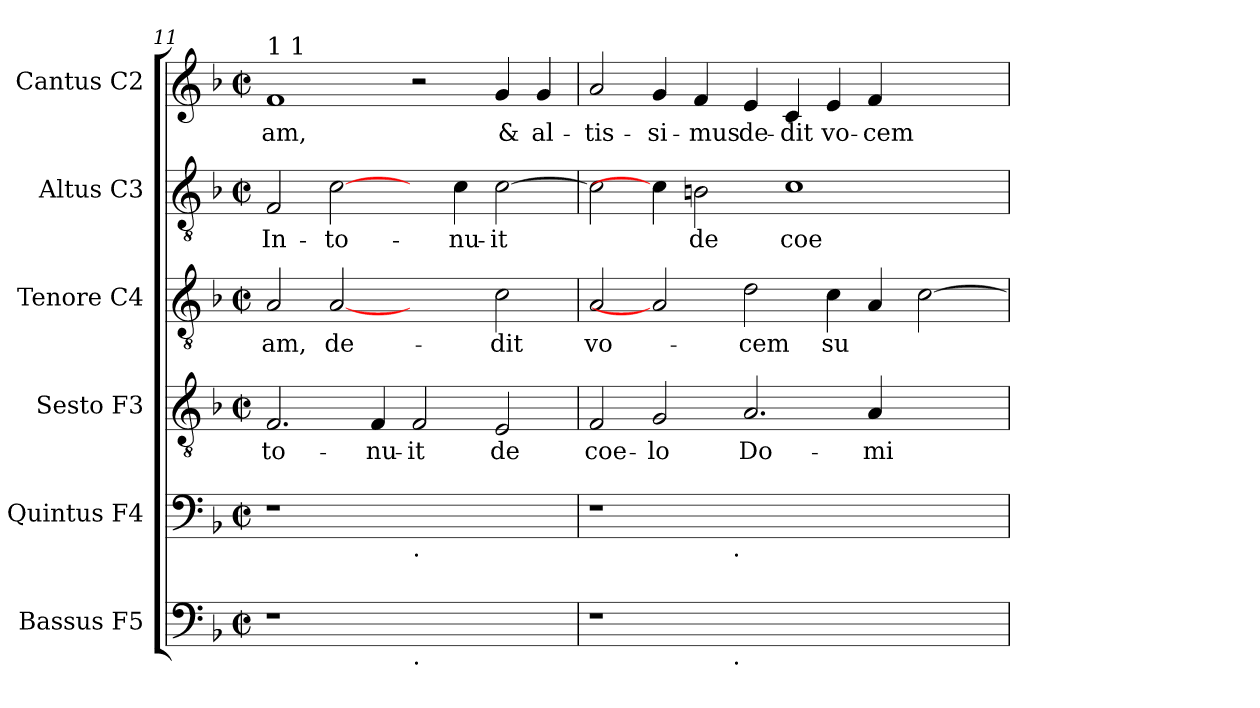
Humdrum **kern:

**kern	**kern	**kern	**text	**kern	**text	**kern	**text	**kern	**text
*part6	*part5	*part4	*part4	*part3	*part3	*part2	*part2	*part1	*part1
*staff6	*staff5	*staff4	*staff4	*staff3	*staff3	*staff2	*staff2	*staff1	*staff1
*I"Bassus  F5	*I"Quintus  F4	*I"Sesto  F3	*	*I"Tenore  C4	*	*I"Altus  C3	*	*I"Cantus  C2	*
!!LO:PB:g=z
*clefF4	*clefF4	*clefGv2	*	*clefGv2	*	*clefGv2	*	*clefG2	*
*k[b-]	*k[b-]	*k[b-]	*	*k[b-]	*	*k[b-]	*	*k[b-]	*
*F:	*F:	*F:	*	*F:	*	*F:	*	*F:	*
*M2/2	*M2/2	*M2/2	*	*M2/2	*	*M2/2	*	*M2/2	*
*met(c|)	*met(c|)	*met(c|)	*	*met(c|)	*	*met(c|)	*	*met(c|)	*
=11	=11	=11	=11	=11	=11	=11	=11	=11	=11
!	!	!	!	!	!	!	!	!LO:TX:a:t=1 1	!
!	!	!	!LO:LY:b:cj	!	!LO:LY:b:cj	!	!LO:LY:b:cj	!	!LO:LY:b:cj
1r	1r	2.F/	-to-	2A/	-am,	2F/	In-	1f	-am,
!	!	!	!	!	!LO:LY:b:cj	!	!LO:LY:b:cj	!	!
.	.	.	.	[2A	de-	[2c\	-to-	.	.
!	!	!	!LO:LY:b:cj	!	!	!	!	!	!
.	.	4F/	-nu-	.	.	.	.	.	.
!	!LO:TX:b:t=.	!	!	!	!	!	!	!	!
!LO:TX:b:t=.	!	!	!	!	!	!	!	!	!
!	!	!	!LO:LY:b:cj	!	!	!	!	!	!
1ryy	1ryy	2F/	-it	2ryy	.	4ryy	.	2r	.
!	!	!	!	!	!	!	!LO:LY:b:cj	!	!
.	.	.	.	.	.	4c\	-nu-	.	.
!	!	!	!LO:LY:b:cj	!	!LO:LY:b:cj	!	!LO:LY:b:cj	!	!LO:LY:b:cj
.	.	2E/	de	2c\	-dit	[>2c\	-it	4g/	&
!	!	!	!	!	!	!	!	!	!LO:LY:b:cj
.	.	.	.	.	.	.	.	4g/	al-
=12	=12	=12	=12	=12	=12	=12	=12	=12	=12
!	!	!	!LO:LY:b:cj	!	!LO:LY:b:cj	!	!LO:LY:b:cj	!	!LO:LY:b:cj
*^	*^	*	*	*	*	*	*	*	*
1r	2ryy	1r	2ryy	2F/	coe-	2A/	vo-	2c\]	.	2a/	-tis-
!	!	!	!	!	!LO:LY:b:cj	!	!	!	!	!	!LO:LY:b:cj
.	4...ryy	.	4...ryy	2G/	-lo	2A]	.	4c\]	.	4g/	-si-
!	!	!	!	!	!	!	!	!	!LO:LY:b:cj	!	!LO:LY:b:cj
.	.	.	.	.	.	.	.	2Bn\	de	4f/	-mus
!	!	!	!LO:TX:b:t=.	!	!	!	!	!	!	!	!
!	!LO:TX:b:t=.	!	!	!	!	!	!	!	!	!	!
.	1ryy	.	1ryy	.	.	.	.	.	.	.	.
!	!	!	!	!	!LO:LY:b:cj	!	!LO:LY:b:cj	!	!	!	!LO:LY:b:cj
1.ryy	.	1.ryy	.	2.A/	Do-	2d\	-cem	.	.	4e/	de-
!	!	!	!	!	!	!	!	!	!LO:LY:b:cj	!	!LO:LY:b:cj
.	.	.	.	.	.	.	.	1c	coe-	4c/	-dit
!	!	!	!	!	!	!	!LO:LY:b:cj	!	!	!	!LO:LY:b:cj
.	.	.	.	.	.	4c\	su-	.	.	4e/	vo-
!	!	!	!	!	!LO:LY:b:cj	!	!LO:LY:b:cj	!	!	!	!LO:LY:b:cj
.	.	.	.	4A/	-mi-	4A/	--	.	.	4f/	-cem
.	2ryy	.	2ryy	.	.	.	.	.	.	.	.
!	!	!	!	!	!	!	!LO:LY:b:cj	!	!	!	!
.	.	.	.	2ryy	.	[>2c\	--	.	.	2ryy	.
.	.	.	.	.	.	.	.	4ryy	.	.	.
.	32ryy	.	32ryy	.	.	.	.	.	.	.	.
*v	*v	*	*	*	*	*	*	*	*	*	*
*	*v	*v	*	*	*	*	*	*	*	*
=	=	=	=	=	=	=	=	=	=
*-	*-	*-	*-	*-	*-	*-	*-	*-	*-
